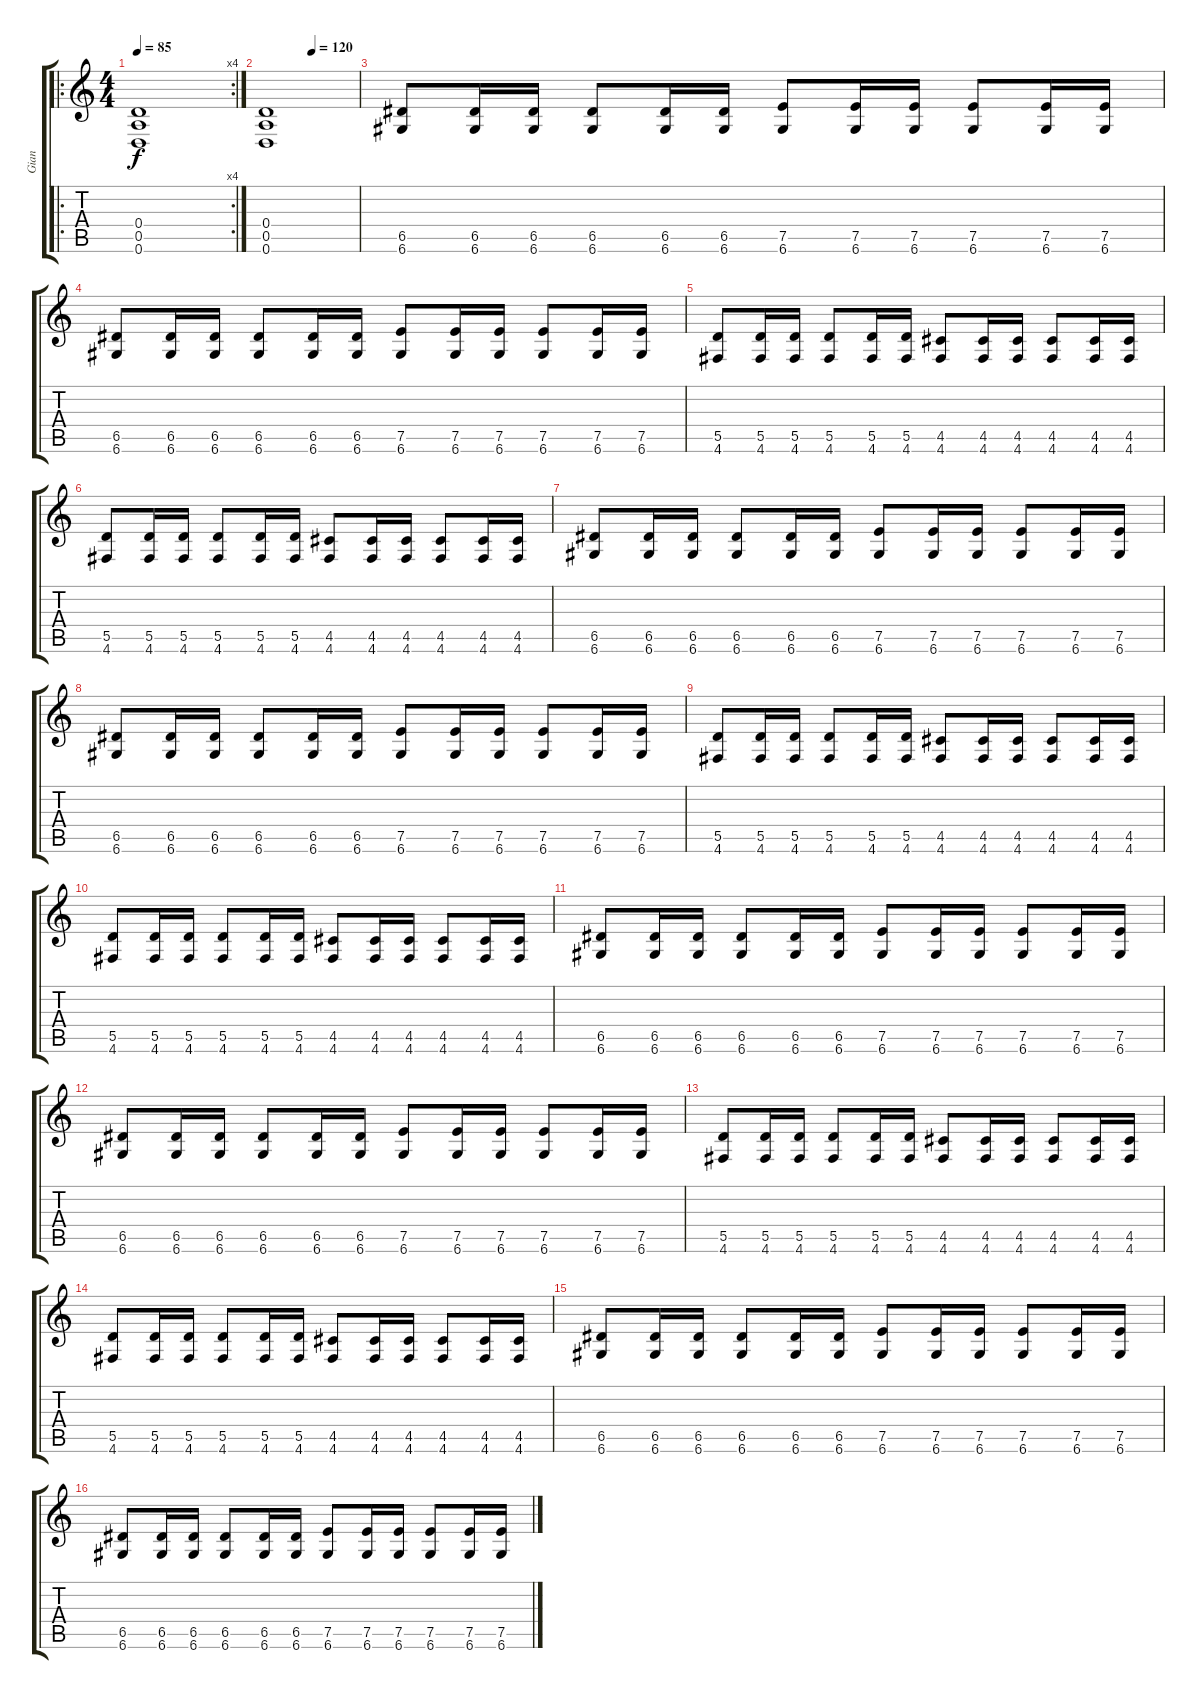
\track ("Gian" "Gian") {instrument distortionguitar}
\staff {score tabs}
\tuning (E4 B3 G3 D3 A2 D2) {hide}
\ro
\rc 4
\ts (4 4)
\tempo 85
\clef g2
\ks c
(0.4 0.5 0.6).1{dy f} |
\tempo (120 0.5)
(0.4 0.5 0.6).1 |
(6.5 6.6).8 (6.5 6.6).16 (6.5 6.6).16 (6.5 6.6).8 (6.5 6.6).16 (6.5 6.6).16 (7.5 6.6).8 (7.5 6.6).16 (7.5 6.6).16 (7.5 6.6).8 (7.5 6.6).16 (7.5 6.6).16 |
(6.5 6.6).8 (6.5 6.6).16 (6.5 6.6).16 (6.5 6.6).8 (6.5 6.6).16 (6.5 6.6).16 (7.5 6.6).8 (7.5 6.6).16 (7.5 6.6).16 (7.5 6.6).8 (7.5 6.6).16 (7.5 6.6).16 |
(5.5 4.6).8 (5.5 4.6).16 (5.5 4.6).16 (5.5 4.6).8 (5.5 4.6).16 (5.5 4.6).16 (4.5 4.6).8 (4.5 4.6).16 (4.5 4.6).16 (4.5 4.6).8 (4.5 4.6).16 (4.5 4.6).16 |
(5.5 4.6).8 (5.5 4.6).16 (5.5 4.6).16 (5.5 4.6).8 (5.5 4.6).16 (5.5 4.6).16 (4.5 4.6).8 (4.5 4.6).16 (4.5 4.6).16 (4.5 4.6).8 (4.5 4.6).16 (4.5 4.6).16 |
(6.5 6.6).8 (6.5 6.6).16 (6.5 6.6).16 (6.5 6.6).8 (6.5 6.6).16 (6.5 6.6).16 (7.5 6.6).8 (7.5 6.6).16 (7.5 6.6).16 (7.5 6.6).8 (7.5 6.6).16 (7.5 6.6).16 |
(6.5 6.6).8 (6.5 6.6).16 (6.5 6.6).16 (6.5 6.6).8 (6.5 6.6).16 (6.5 6.6).16 (7.5 6.6).8 (7.5 6.6).16 (7.5 6.6).16 (7.5 6.6).8 (7.5 6.6).16 (7.5 6.6).16 |
(5.5 4.6).8 (5.5 4.6).16 (5.5 4.6).16 (5.5 4.6).8 (5.5 4.6).16 (5.5 4.6).16 (4.5 4.6).8 (4.5 4.6).16 (4.5 4.6).16 (4.5 4.6).8 (4.5 4.6).16 (4.5 4.6).16 |
(5.5 4.6).8 (5.5 4.6).16 (5.5 4.6).16 (5.5 4.6).8 (5.5 4.6).16 (5.5 4.6).16 (4.5 4.6).8 (4.5 4.6).16 (4.5 4.6).16 (4.5 4.6).8 (4.5 4.6).16 (4.5 4.6).16 |
(6.5 6.6).8 (6.5 6.6).16 (6.5 6.6).16 (6.5 6.6).8 (6.5 6.6).16 (6.5 6.6).16 (7.5 6.6).8 (7.5 6.6).16 (7.5 6.6).16 (7.5 6.6).8 (7.5 6.6).16 (7.5 6.6).16 |
(6.5 6.6).8 (6.5 6.6).16 (6.5 6.6).16 (6.5 6.6).8 (6.5 6.6).16 (6.5 6.6).16 (7.5 6.6).8 (7.5 6.6).16 (7.5 6.6).16 (7.5 6.6).8 (7.5 6.6).16 (7.5 6.6).16 |
(5.5 4.6).8 (5.5 4.6).16 (5.5 4.6).16 (5.5 4.6).8 (5.5 4.6).16 (5.5 4.6).16 (4.5 4.6).8 (4.5 4.6).16 (4.5 4.6).16 (4.5 4.6).8 (4.5 4.6).16 (4.5 4.6).16 |
(5.5 4.6).8 (5.5 4.6).16 (5.5 4.6).16 (5.5 4.6).8 (5.5 4.6).16 (5.5 4.6).16 (4.5 4.6).8 (4.5 4.6).16 (4.5 4.6).16 (4.5 4.6).8 (4.5 4.6).16 (4.5 4.6).16 |
(6.5 6.6).8 (6.5 6.6).16 (6.5 6.6).16 (6.5 6.6).8 (6.5 6.6).16 (6.5 6.6).16 (7.5 6.6).8 (7.5 6.6).16 (7.5 6.6).16 (7.5 6.6).8 (7.5 6.6).16 (7.5 6.6).16 |
(6.5 6.6).8 (6.5 6.6).16 (6.5 6.6).16 (6.5 6.6).8 (6.5 6.6).16 (6.5 6.6).16 (7.5 6.6).8 (7.5 6.6).16 (7.5 6.6).16 (7.5 6.6).8 (7.5 6.6).16 (7.5 6.6).16
